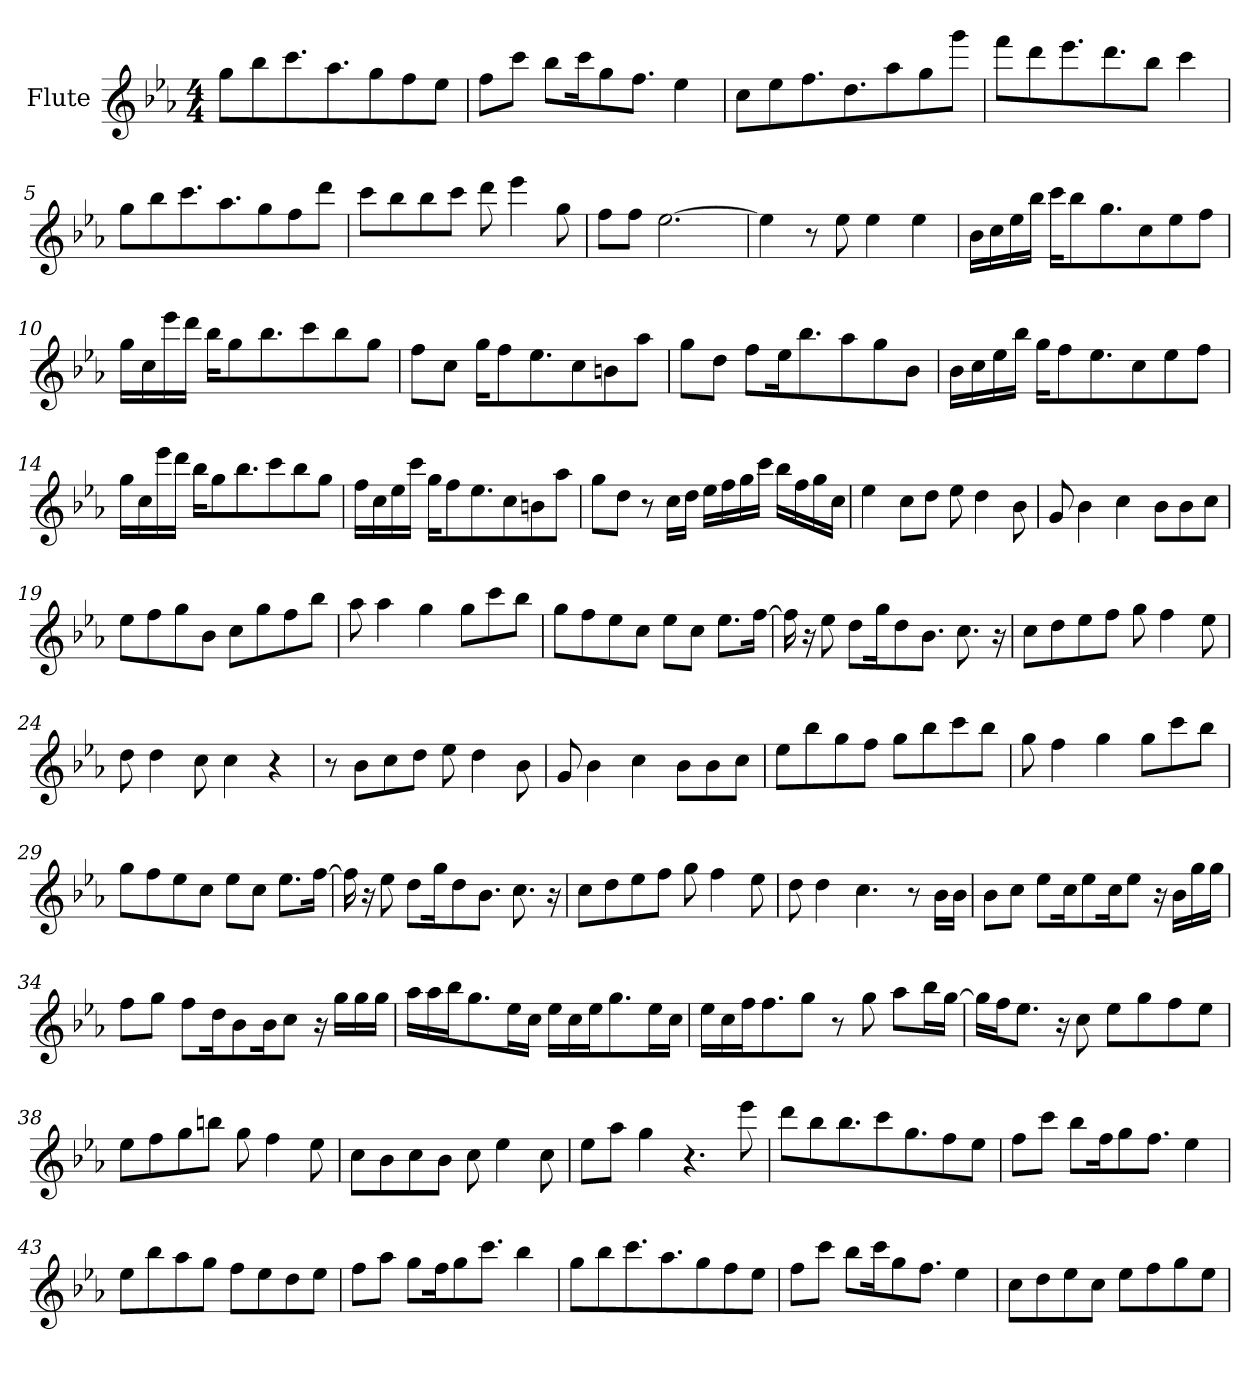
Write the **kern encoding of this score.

**kern
*part1
*staff1
*I"Flute
*I'Fl.
*clefG2
*k[b-e-a-]
*M4/4
*MM130
=1
8gg\L
8bb-\
8.ccc\
8.aa-\
8gg\
8ff\
8ee-\J
=2
8ff\L
8ccc\J
8bb-\L
16ccc\K
8gg\
8.ff\J
4ee-\
=3
8cc\L
8ee-\
8.ff\
8.dd\
8aa-\
8gg\
8ggg\J
=4
8fff\L
8ddd\
8.eee-\
8.ddd\
8bb-\J
4ccc\
=5
8gg\L
8bb-\
8.ccc\
8.aa-\
8gg\
8ff\
8ddd\J
=6
8ccc\L
8bb-\
8bb-\
8ccc\J
8ddd\
4eee-\
8gg\
=7
8ff\L
8ff\J
[2.ee-\
=8
4ee-\]
8r
8ee-\
4ee-\
4ee-\
=9
16b-\LL
16cc\
16ee-\
16bb-\JJ
16ccc\KL
8bb-\
8.gg\
8cc\
8ee-\
8ff\J
=10
16gg\LL
16cc\
16eee-\
16ddd\JJ
16bb-\KL
8gg\
8.bb-\
8ccc\
8bb-\
8gg\J
=11
8ff\L
8cc\J
16gg\KL
8ff\
8.ee-\
8cc\
8bn\
8aa-\J
=12
8gg\L
8dd\J
8ff\L
16ee-\K
8.bb-\
8aa-\
8gg\
8b-\J
=13
16b-\LL
16cc\
16ee-\
16bb-\JJ
16gg\KL
8ff\
8.ee-\
8cc\
8ee-\
8ff\J
=14
16gg\LL
16cc\
16eee-\
16ddd\JJ
16bb-\KL
8gg\
8.bb-\
8ccc\
8bb-\
8gg\J
=15
16ff\LL
16cc\
16ee-\
16ccc\JJ
16gg\KL
8ff\
8.ee-\
8cc\
8bn\
8aa-\J
=16
8gg\L
8dd\J
8r
16cc\LL
16dd\JJ
16ee-\LL
16ff\
16gg\
16ccc\JJ
16bb-\LL
16ff\
16gg\
16cc\JJ
=17
4ee-\
8cc\L
8dd\J
8ee-\
4dd\
8b-\
=18
8g/
4b-\
4cc\
8b-\L
8b-\
8cc\J
=19
8ee-\L
8ff\
8gg\
8b-\J
8cc\L
8gg\
8ff\
8bb-\J
=20
8aa-\
4aa-\
4gg\
8gg\L
8ccc\
8bb-\J
=21
8gg\L
8ff\
8ee-\
8cc\J
8ee-\L
8cc\J
8.ee-\L
[16ff\Jk
=22
16ff\]
16r
8ee-\
8dd\L
16gg\K
8dd\
8.b-\J
8.cc\
16r
=23
8cc\L
8dd\
8ee-\
8ff\J
8gg\
4ff\
8ee-\
=24
8dd\
4dd\
8cc\
4cc\
4r
=25
8r
8b-\L
8cc\
8dd\J
8ee-\
4dd\
8b-\
=26
8g/
4b-\
4cc\
8b-\L
8b-\
8cc\J
=27
8ee-\L
8bb-\
8gg\
8ff\J
8gg\L
8bb-\
8ccc\
8bb-\J
=28
8gg\
4ff\
4gg\
8gg\L
8ccc\
8bb-\J
=29
8gg\L
8ff\
8ee-\
8cc\J
8ee-\L
8cc\J
8.ee-\L
[16ff\Jk
=30
16ff\]
16r
8ee-\
8dd\L
16gg\K
8dd\
8.b-\J
8.cc\
16r
=31
8cc\L
8dd\
8ee-\
8ff\J
8gg\
4ff\
8ee-\
=32
8dd\
4dd\
4.cc\
8r
16b-\LL
16b-\JJ
=33
8b-\L
8cc\J
8ee-\L
16cc\K
8ee-\
16cc\K
8ee-\J
16r
16b-\LL
16gg\
16gg\JJ
=34
8ff\L
8gg\J
8ff\L
16dd\K
8b-\
16b-\K
8cc\J
16r
16gg\LL
16gg\
16gg\JJ
=35
16aa-\LL
16aa-\
16bb-\J
8.gg\
16ee-\L
16cc\JJ
16ee-\LL
16cc\
16ee-\J
8.gg\
16ee-\L
16cc\JJ
=36
16ee-\LL
16cc\
16ff\J
8.ff\
8gg\J
8r
8gg\
8aa-\L
16bb-\L
[16gg\JJ
=37
16gg\LL]
16ff\J
8.ee-\J
16r
8cc\
8ee-\L
8gg\
8ff\
8ee-\J
=38
8ee-\L
8ff\
8gg\
8bbn\J
8gg\
4ff\
8ee-\
=39
8cc\L
8b-\
8cc\
8b-\J
8cc\
4ee-\
8cc\
=40
8ee-\L
8aa-\J
4gg\
4.r
8eee-\
=41
8ddd\L
8bb-\
8.bb-\
8ccc\
8.gg\
8ff\
8ee-\J
=42
8ff\L
8ccc\J
8bb-\L
16ff\K
8gg\
8.ff\J
4ee-\
=43
8ee-\L
8bb-\
8aa-\
8gg\J
8ff\L
8ee-\
8dd\
8ee-\J
=44
8ff\L
8aa-\J
8gg\L
16ff\K
8gg\
8.ccc\J
4bb-\
=45
8gg\L
8bb-\
8.ccc\
8.aa-\
8gg\
8ff\
8ee-\J
=46
8ff\L
8ccc\J
8bb-\L
16ccc\K
8gg\
8.ff\J
4ee-\
=47
8cc\L
8dd\
8ee-\
8cc\J
8ee-\L
8ff\
8gg\
8ee-\J
=
*-
